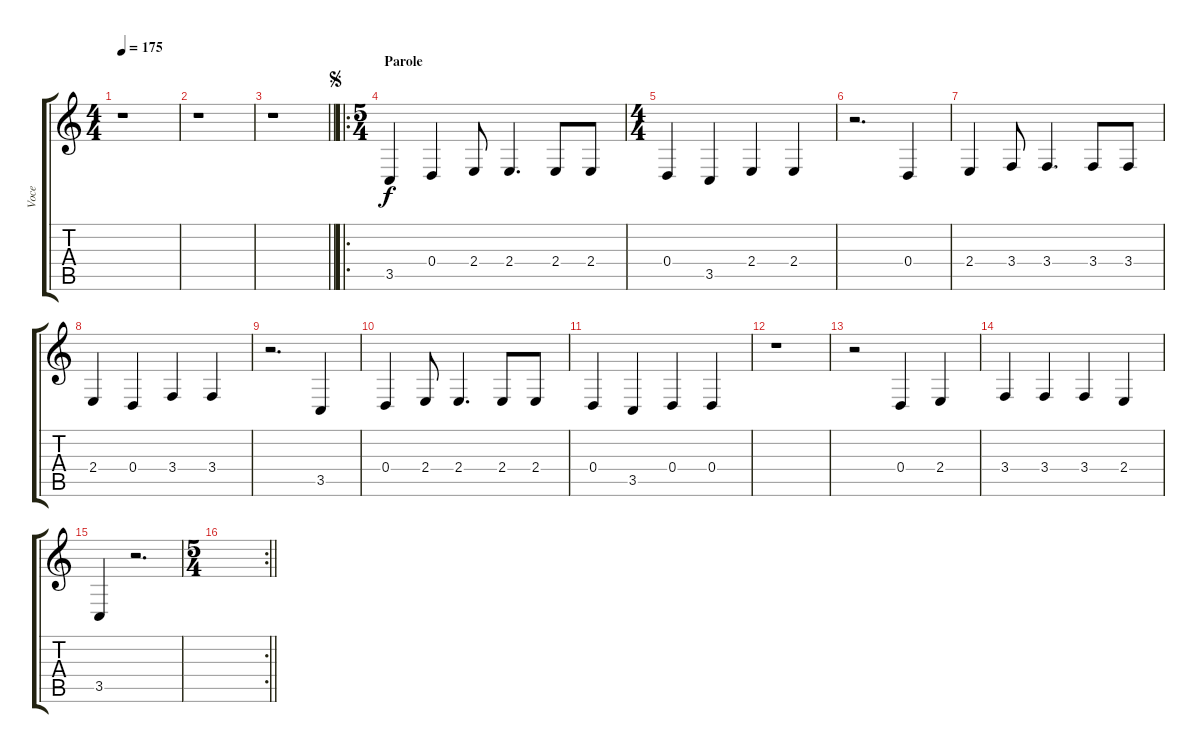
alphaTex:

\track ("Voce" "Voce") {instrument tuba}
\staff {score tabs}
\tuning (E4 B3 G3 D3 A2 E2) {hide}
\ts (4 4)
\tempo 175
\clef g2
\ks c
r.1{dy f} |
r.1 |
\barLineRight lightlight
r.1 |
\ro
\ts (5 4)
\section ("" "Parole")
\jump segno
3.5.4 0.4.4 2.4.8 2.4.4{d} 2.4.8 2.4.8 |
\ts (4 4)
0.4.4 3.5.4 2.4.4 2.4.4 |
r.2{d} 0.4.4 |
2.4.4 3.4.8 3.4.4{d} 3.4.8 3.4.8 |
2.4.4 0.4.4 3.4.4 3.4.4 |
r.2{d} 3.5.4 |
0.4.4 2.4.8 2.4.4{d} 2.4.8 2.4.8 |
0.4.4 3.5.4 0.4.4 0.4.4 |
r.1 |
r.2 0.4.4 2.4.4 |
3.4.4 3.4.4 3.4.4 2.4.4 |
3.5.4 r.2{d} |
\rc 2
\ts (5 4)
\barLineRight lightlight
